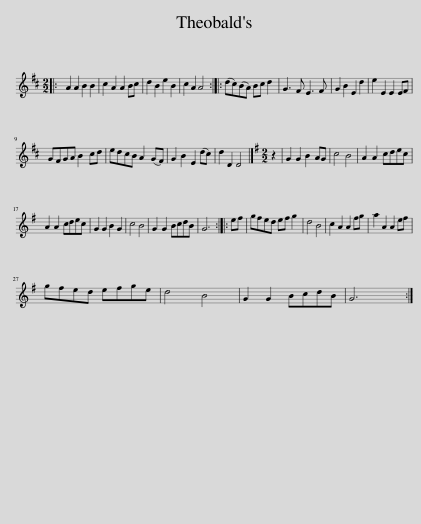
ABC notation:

X:1
L:1/8
M:2/2
I:linebreak $
K:D
V:1 treble
V:1
|: A2 A2 B2 B2 | c2 A2 A2 Bc | d2 B2 e2 B2 | c2 A2 A4 :: (dc)(BA) Bc d2 | %5
 G3 F E3 F | G2 B2 E2 d2 | e2 E2 E2 EF |$ GFGA B2 cd | edcB A2 (GF) | %10
 G2 B2 E2 (dc) | d2 D2 D4 |][K:G][M:2/2] z2 | G2 G2 B2 AG | c4 B4 | %15
 A2 A2 cdec |$ A2 A2 cdec | G2 G2 B2 G2 | c4 B4 | G2 G2 BcdB | %20
 G6 :: ef | gfed ef g2 | d4 B4 | c2 A2 A2 fg | %25
 a2 A2 A2 ef |$ gfed efge | d4 B4 | G2 G2 BcdB | G6 :| %30
